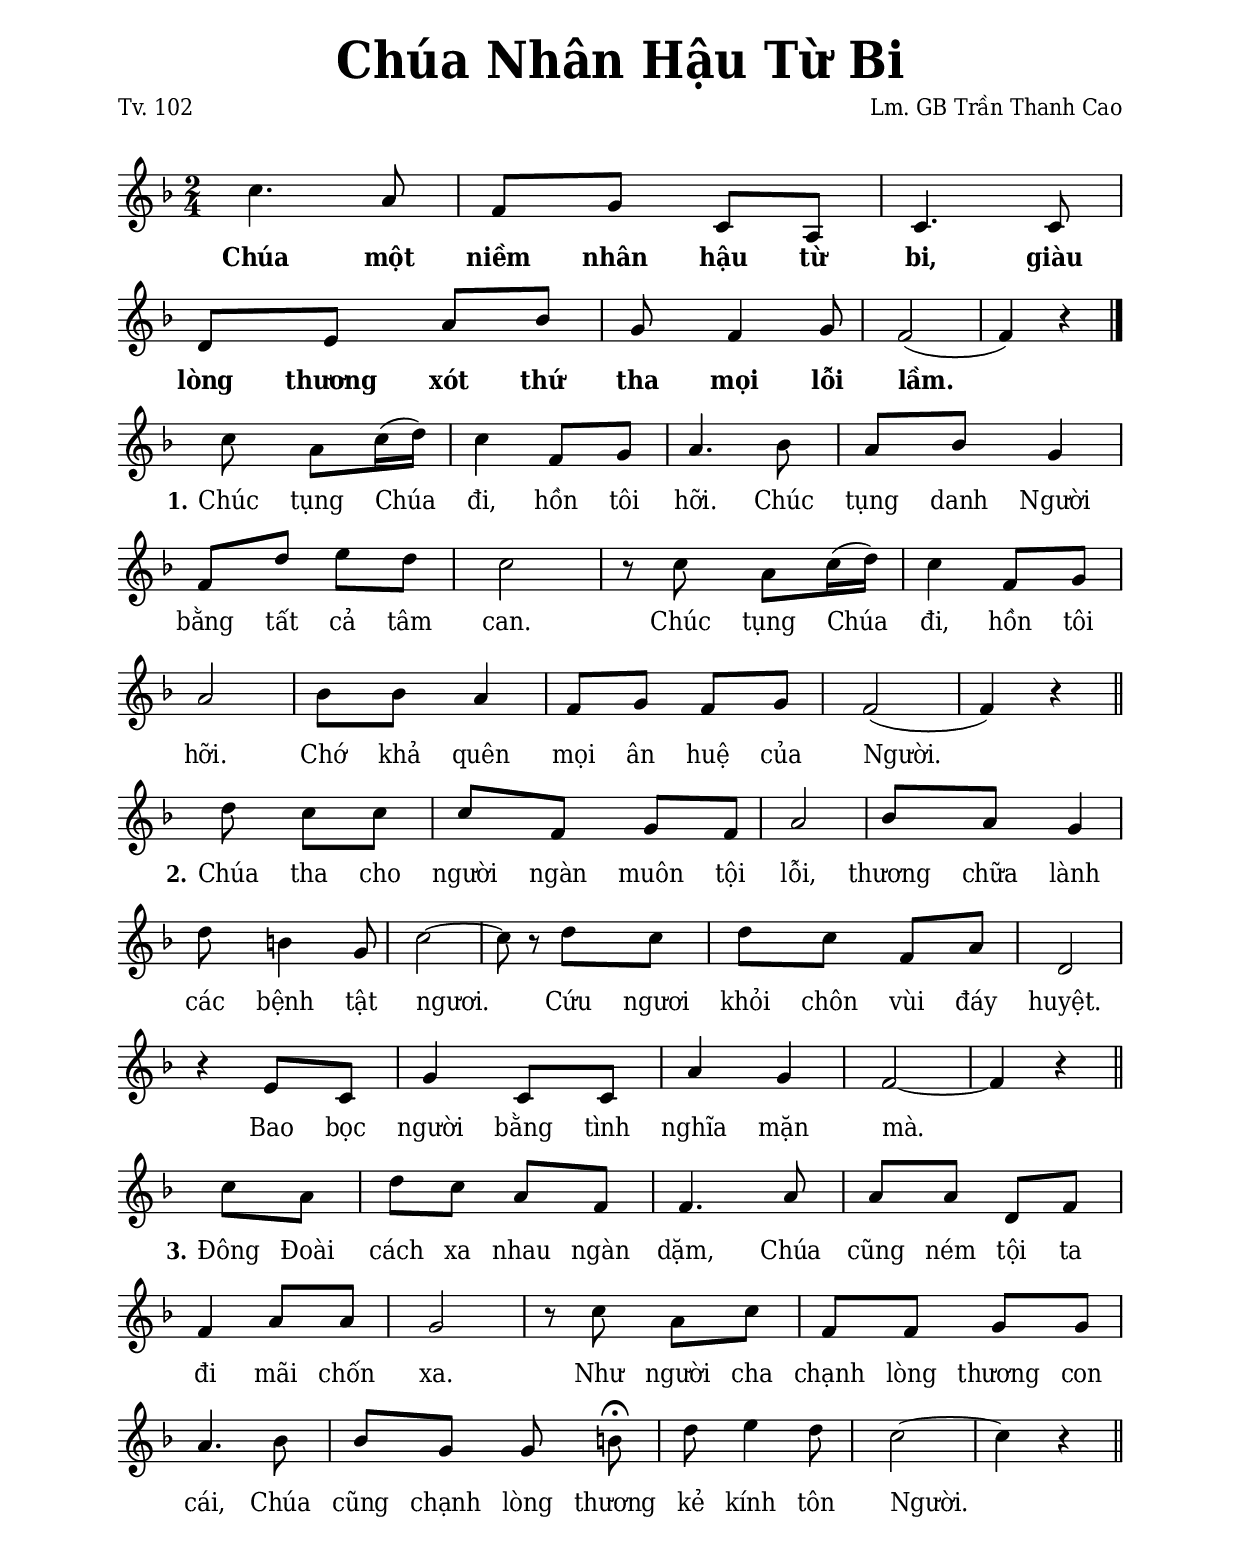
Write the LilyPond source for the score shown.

% Cài đặt chung
\version "2.22.1"
\include "english.ly"

\header {
  title = \markup { \fontsize #3 "Chúa Nhân Hậu Từ Bi" }
  poet = "Tv. 102"
  composer = "Lm. GB Trần Thanh Cao"
  arranger = " "
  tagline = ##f
}

% Nhạc điệp khúc
nhacDiepKhuc = \relative c'' {
  <>^\markup { \halign #40 " " }
  c4. a8 |
  f g c, a |
  c4. c8 |
  d e a bf |
  g f4 g8 |
  f2 ( |
  f4) r \bar "|."
}

% Nhạc phiên khúc
nhacPhienKhucMot = \relative c'' {
  \partial 4. c8 a c16 (d) |
  c4 f,8 g |
  a4. bf8 |
  a bf g4 |
  f8 d' e d |
  c2 |
  r8 c a c16 (d) |
  c4 f,8 g |
  a2 |
  bf8 bf a4 |
  f8 g f g |
  f2 ( |
  f4) r \bar "||"
}

nhacPhienKhucHai = \relative c'' {
  \partial 4. d8 c c |
  c f, g f |
  a2 |
  bf8 a g4 |
  d'8 b!4 g8 |
  c2 ~ |
  c8 r d c |
  d c f, a |
  d,2 |
  r4 e8 c |
  g'4 c,8 c |
  a'4 g |
  f2 ~ |
  f4 r \bar "||"
}

nhacPhienKhucBa = \relative c'' {
  \partial 4 c8 a |
  d c a f |
  f4. a8 |
  a a d, f |
  f4 a8 a |
  g2 |
  r8 c a c |
  f, f g g |
  a4. bf8 |
  bf g
  \autoBeamOff
  g b \fermata |
  \autoBeamOn
  d e4 d8 |
  c2 ~ |
  c4 r \bar "||"
}

% Lời điệp khúc
loiDiepKhuc = \lyricmode {
  \override Lyrics.LyricText.font-series = #'bold
  Chúa một niềm nhân hậu từ bi,
  giàu
  \override LyricText.extra-offset = #'(0 . -1)
  lòng thương xót thứ tha mọi lỗi lầm.
}

% Lời phiên khúc
loiPhienKhucMot = \lyricmode {
  \set stanza = #"1."
  Chúc tụng Chúa đi, hồn tôi hỡi.
  Chúc tụng danh Người bằng tất cả tâm can.
  Chúc tụng Chúa đi, hồn tôi hỡi.
  Chớ khả quên mọi ân huệ của Người.
}

loiPhienKhucHai = \lyricmode {
  \set stanza = #"2."
  Chúa tha cho người ngàn muôn tội lỗi,
  thương chữa lành các bệnh tật ngươi.
  Cứu ngươi khỏi chôn vùi đáy huyệt.
  Bao bọc người bằng tình nghĩa mặn mà.
}

loiPhienKhucBa = \lyricmode {
  \set stanza = #"3."
  Đông Đoài cách xa nhau ngàn dặm,
  Chúa cũng ném tội ta đi mãi chốn xa.
  Như người cha chạnh lòng thương con cái,
  Chúa cũng chạnh lòng thương kẻ kính tôn Người.
}

% Dàn trang
\paper {
  #(set-paper-size "a4")
  top-margin = 20\mm
  bottom-margin = 10\mm
  left-margin = 20\mm
  right-margin = 20\mm
  indent = #0
  #(define fonts
    (make-pango-font-tree
      "Deja Vu Serif Condensed"
      "Deja Vu Serif Condensed"
      "Deja Vu Serif Condensed"
      (/ 20 20)))
  page-count = #1
  system-system-spacing = #'((basic-distance . 12)
                             (minimum-distance . 12)
                             (padding . 1))
  score-system-spacing = #'((basic-distance . 12)
                             (minimum-distance . 12)
                             (padding . 1))
}

% Thiết lập tông và nhịp
TongNhip = { \key f \major \time 2/4 }

\score {
  \new ChoirStaff <<
    \new Staff = diepKhuc \with {
        \consists "Merge_rests_engraver"
        %\magnifyStaff #(magstep +1)
      }
      <<
      \new Voice = beSop {
        \TongNhip \stemNeutral \nhacDiepKhuc
      }
    >>
    \new Lyrics \with {
          \override VerticalAxisGroup.
            nonstaff-relatedstaff-spacing.padding = #0.3
          \override VerticalAxisGroup.
            nonstaff-unrelatedstaff-spacing.padding = #1
        }
        \lyricsto beSop \loiDiepKhuc
  >>
  \layout {
    \override Lyrics.LyricText.font-series = #'bold
    %\override Lyrics.LyricText.font-size = #+2
    \override Lyrics.LyricSpace.minimum-distance = #5
    \override Score.BarNumber.break-visibility = ##(#f #f #f)
    \override Score.SpacingSpanner.uniform-stretching = ##t
  }
}

\score {
  \new ChoirStaff <<
    \new Staff = phienKhuc \with {
        %\magnifyStaff #(magstep +1)
      }
      <<
      \new Voice = beSop {
        \TongNhip \nhacPhienKhucMot
      }
    >>
    \new Lyrics \with {
          \override VerticalAxisGroup.
            nonstaff-relatedstaff-spacing.padding = #1
          \override VerticalAxisGroup.
            nonstaff-unrelatedstaff-spacing.padding = #1
        }
        \lyricsto beSop \loiPhienKhucMot
  >>
  \layout {
    \override Staff.TimeSignature.transparent = ##t
    %\override Lyrics.LyricText.font-size = #+2
    \override Lyrics.LyricSpace.minimum-distance = #3
    \override Score.BarNumber.break-visibility = ##(#f #f #f)
    \override Score.SpacingSpanner.uniform-stretching = ##t
  }
}

\score {
  \new ChoirStaff <<
    \new Staff = phienKhuc \with {
        %\magnifyStaff #(magstep +1)
      }
      <<
      \new Voice = beSop {
        \TongNhip \nhacPhienKhucHai
      }
    >>
    \new Lyrics \with {
          \override VerticalAxisGroup.
            nonstaff-relatedstaff-spacing.padding = #1.2
          \override VerticalAxisGroup.
            nonstaff-unrelatedstaff-spacing.padding = #1
        }
        \lyricsto beSop \loiPhienKhucHai
  >>
  \layout {
    \override Staff.TimeSignature.transparent = ##t
    %\override Lyrics.LyricText.font-size = #+2
    \override Lyrics.LyricSpace.minimum-distance = #3
    \override Score.BarNumber.break-visibility = ##(#f #f #f)
    \override Score.SpacingSpanner.uniform-stretching = ##t
  }
}

\score {
  \new ChoirStaff <<
    \new Staff = phienKhuc \with {
        %\magnifyStaff #(magstep +1)
      }
      <<
      \new Voice = beSop {
        \TongNhip \nhacPhienKhucBa
      }
    >>
    \new Lyrics \with {
          \override VerticalAxisGroup.
            nonstaff-relatedstaff-spacing.padding = #1.5
          \override VerticalAxisGroup.
            nonstaff-unrelatedstaff-spacing.padding = #1
        }
        \lyricsto beSop \loiPhienKhucBa
  >>
  \layout {
    \override Staff.TimeSignature.transparent = ##t
    %\override Lyrics.LyricText.font-size = #+2
    \override Lyrics.LyricSpace.minimum-distance = #2
    \override Score.BarNumber.break-visibility = ##(#f #f #f)
    \override Score.SpacingSpanner.uniform-stretching = ##t
  }
}
